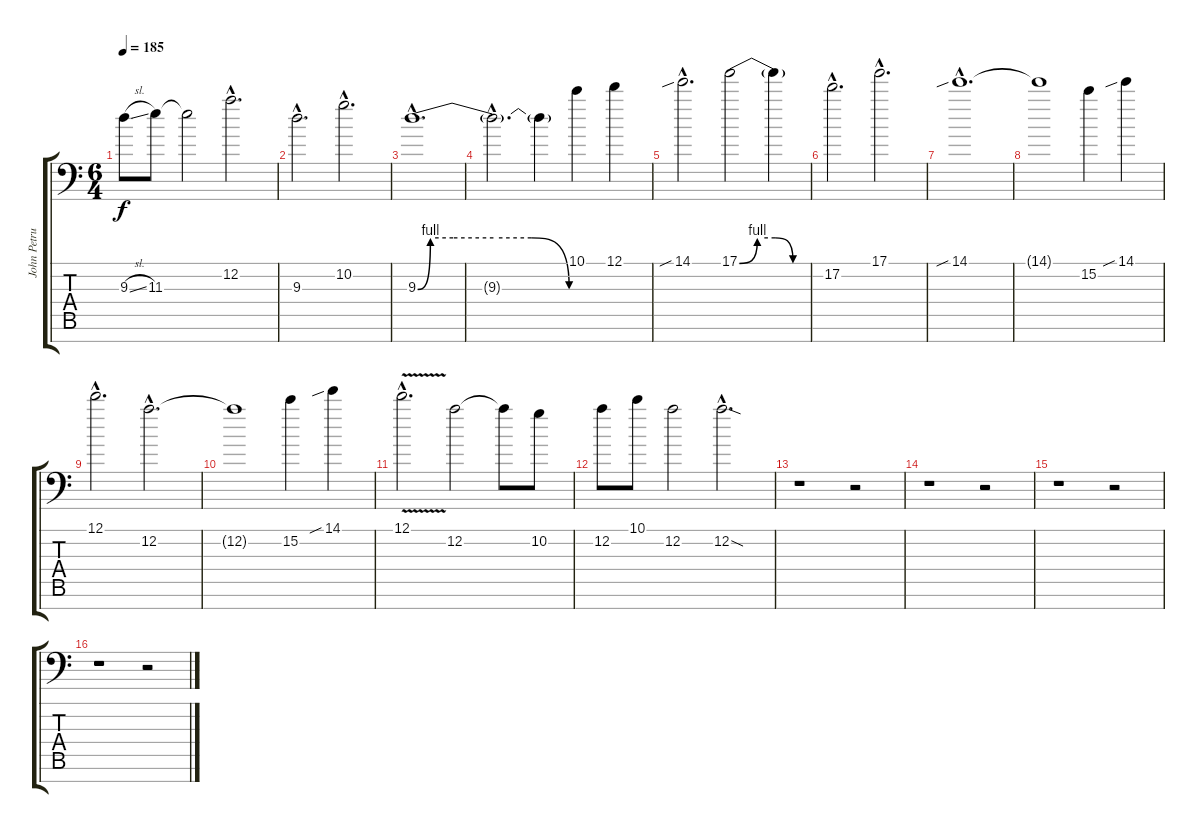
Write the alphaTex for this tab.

\track ("John Petrucci" "John Petru") {instrument acousticguitarnylon}
\staff {score tabs}
\tuning (D4 A3 F3 C3 G2 D2 A1) {hide}
\ts (6 4)
\tempo 185
\clef f4
\ks c
9.3{sl}.8{dy f instrument distortionguitar} 11.3.8 11.3{t}.2 12.2{hac}.2{d} |
9.3{hac}.2{d} 10.2{hac}.2{d} |
9.3{be (custom 0 0 5 4 14 4 30 4 45 4 60 0) hac}.1{d} |
9.3{hac t}.2{d} 9.3{t}.4 10.1.4 12.1.4 |
14.1{sib hac}.2{d instrument distortionguitar} 17.1{be (custom 0 0 15 4 30 4 45 0 60 0)}.2 17.1{t}.4 |
17.2{hac}.2{d} 17.1{hac}.2{d} |
14.1{sib hac}.1{d} |
14.1{t}.1 15.2.4 14.1{sib}.4 |
12.1{hac}.2{d} 12.2{hac}.2{d} |
12.2{t}.1 15.2.4 14.1{sib}.4 |
12.1{v hac}.2{d} 12.2.2 12.2{t}.8 10.2.8 |
12.2.8 10.1.8 12.2.2 12.2{sod hac}.2{d} |
r.1 r.2 |
r.1 r.2 |
r.1 r.2 |
r.1 r.2
